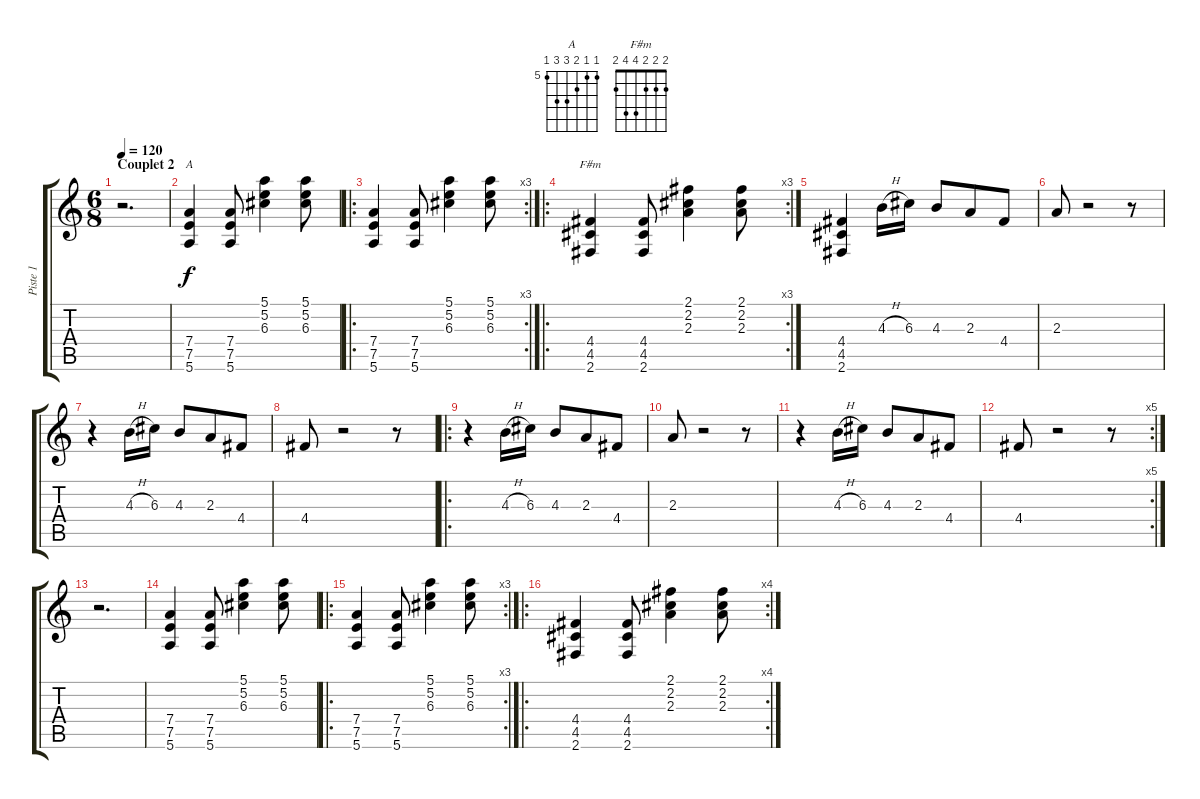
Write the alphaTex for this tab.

\track ("Piste 1" "Piste 1") {instrument overdrivenguitar}
\staff {score tabs}
\tuning (E4 B3 G3 D3 A2 E2) {hide}
\chord ("A" 5 5 6 7 7 5) {firstfret 5}
\chord ("F#m" 2 2 2 4 4 2)
\ts (6 8)
\section ("" "Couplet 2")
\tempo 120
\clef g2
\ks c
r.2{d dy f} |
(7.4 7.5 5.6).4{ch "A"} (7.4 7.5 5.6).8 (5.1 5.2 6.3).4 (5.1 5.2 6.3).8 |
\ro
\rc 3
(7.4 7.5 5.6).4 (7.4 7.5 5.6).8 (5.1 5.2 6.3).4 (5.1 5.2 6.3).8 |
\ro
\rc 3
(4.4 4.5 2.6).4{ch "F#m"} (4.4 4.5 2.6).8 (2.1 2.2 2.3).4 (2.1 2.2 2.3).8 |
(4.4 4.5 2.6).4 4.3{h}.16 6.3.16 4.3.8 2.3.8 4.4.8 |
2.3.8 r.2 r.8 |
r.4 4.3{h}.16 6.3.16 4.3.8 2.3.8 4.4.8 |
4.4.8 r.2 r.8 |
\ro
r.4 4.3{h}.16 6.3.16 4.3.8 2.3.8 4.4.8 |
2.3.8 r.2 r.8 |
r.4 4.3{h}.16 6.3.16 4.3.8 2.3.8 4.4.8 |
\rc 5
4.4.8 r.2 r.8 |
r.2{d} |
(7.4 7.5 5.6).4 (7.4 7.5 5.6).8 (5.1 5.2 6.3).4 (5.1 5.2 6.3).8 |
\ro
\rc 3
(7.4 7.5 5.6).4 (7.4 7.5 5.6).8 (5.1 5.2 6.3).4 (5.1 5.2 6.3).8 |
\ro
\rc 4
(4.4 4.5 2.6).4 (4.4 4.5 2.6).8 (2.1 2.2 2.3).4 (2.1 2.2 2.3).8
